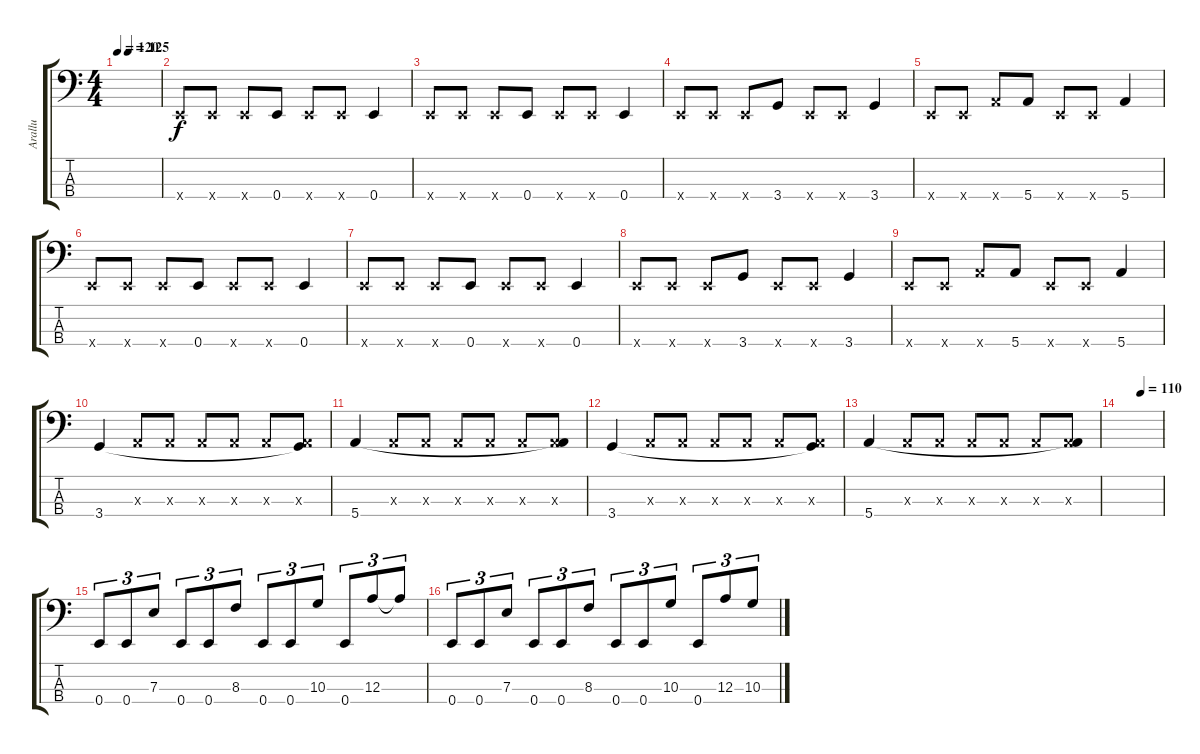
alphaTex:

\track ("Arallu" "Arallu") {instrument acousticguitarnylon}
\staff {score tabs}
\tuning (G2 D2 A1 E1) {hide}
\ts (4 4)
\tempo 120
\tempo (125 0.25)
\clef f4
\ks c
|
0.4{x}.8 0.4{x}.8 0.4{x}.8 0.4.8 0.4{x}.8 0.4{x}.8 0.4.4 |
0.4{x}.8 0.4{x}.8 0.4{x}.8 0.4.8 0.4{x}.8 0.4{x}.8 0.4.4 |
0.4{x}.8 0.4{x}.8 0.4{x}.8 3.4.8 0.4{x}.8 0.4{x}.8 3.4.4 |
0.4{x}.8 0.4{x}.8 5.4{x}.8 5.4.8 0.4{x}.8 0.4{x}.8 5.4.4 |
0.4{x}.8 0.4{x}.8 0.4{x}.8 0.4.8 0.4{x}.8 0.4{x}.8 0.4.4 |
0.4{x}.8 0.4{x}.8 0.4{x}.8 0.4.8 0.4{x}.8 0.4{x}.8 0.4.4 |
0.4{x}.8 0.4{x}.8 0.4{x}.8 3.4.8 0.4{x}.8 0.4{x}.8 3.4.4 |
0.4{x}.8 0.4{x}.8 5.4{x}.8 5.4.8 0.4{x}.8 0.4{x}.8 5.4.4 |
3.4.4 0.3{x}.8 0.3{x}.8 0.3{x}.8 0.3{x}.8 0.3{x}.8 (0.3{x} 3.4{t}).8 |
5.4.4 0.3{x}.8 0.3{x}.8 0.3{x}.8 0.3{x}.8 0.3{x}.8 (0.3{x} 5.4{t}).8 |
3.4.4 0.3{x}.8 0.3{x}.8 0.3{x}.8 0.3{x}.8 0.3{x}.8 (0.3{x} 3.4{t}).8 |
5.4.4 0.3{x}.8 0.3{x}.8 0.3{x}.8 0.3{x}.8 0.3{x}.8 (0.3{x} 5.4{t}).8 |
\tempo (110 0.5)
|
0.4.8{tu (3 2)} 0.4.8{tu (3 2)} 7.3.8{tu (3 2)} 0.4.8{tu (3 2)} 0.4.8{tu (3 2)} 8.3.8{tu (3 2)} 0.4.8{tu (3 2)} 0.4.8{tu (3 2)} 10.3.8{tu (3 2)} 0.4.8{tu (3 2)} 12.3.8{tu (3 2)} 12.3{t}.8{tu (3 2)} |
0.4.8{tu (3 2)} 0.4.8{tu (3 2)} 7.3.8{tu (3 2)} 0.4.8{tu (3 2)} 0.4.8{tu (3 2)} 8.3.8{tu (3 2)} 0.4.8{tu (3 2)} 0.4.8{tu (3 2)} 10.3.8{tu (3 2)} 0.4.8{tu (3 2)} 12.3.8{tu (3 2)} 10.3.8{tu (3 2)}
